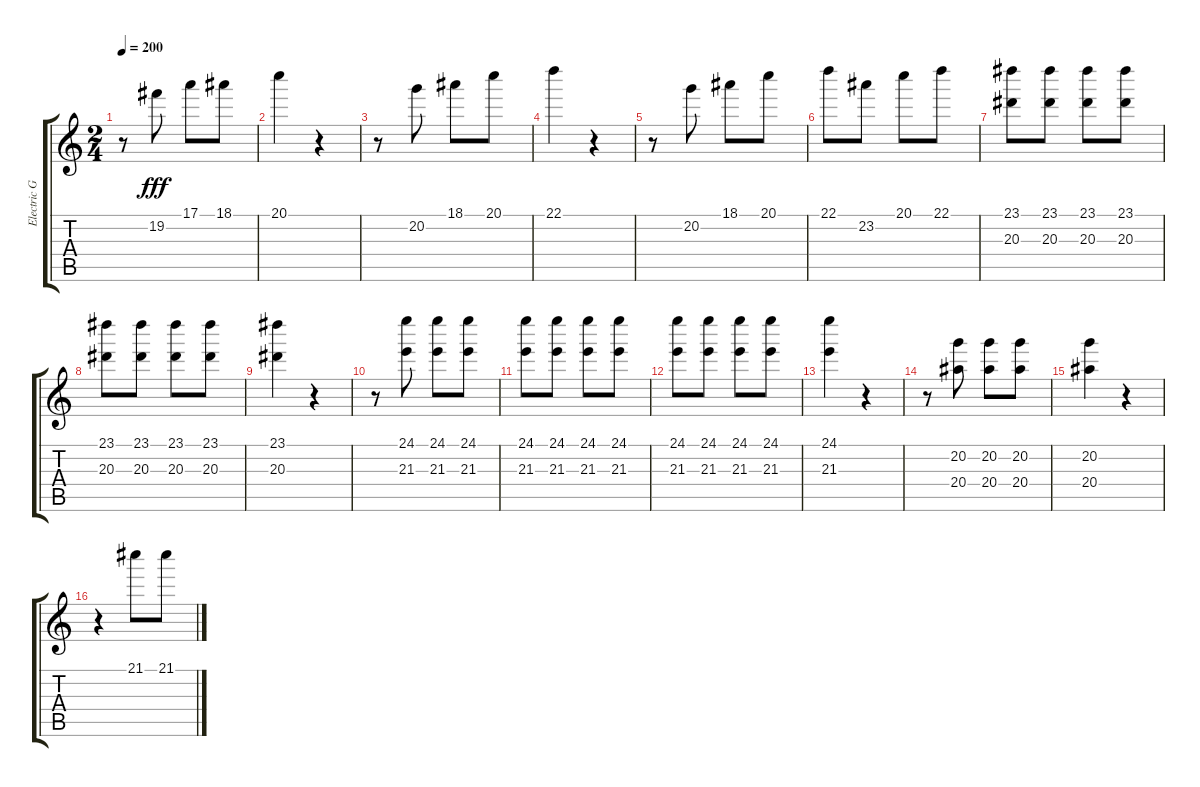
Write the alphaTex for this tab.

\track ("Electric Guitar 1" "Electric G") {instrument distortionguitar}
\staff {score tabs}
\tuning (E4 B3 G3 D3 A2 E2) {hide}
\ts (2 4)
\tempo 200
\clef g2
\ks c
r.8{dy fff} 19.2.8 17.1.8 18.1.8 |
20.1.4 r.4 |
r.8 20.2.8 18.1.8 20.1.8 |
22.1.4 r.4 |
r.8 20.2.8 18.1.8 20.1.8 |
22.1.8 23.2.8 20.1.8 22.1.8 |
(23.1 20.3).8 (23.1 20.3).8 (23.1 20.3).8 (23.1 20.3).8 |
(23.1 20.3).8 (23.1 20.3).8 (23.1 20.3).8 (23.1 20.3).8 |
(23.1 20.3).4 r.4 |
r.8 (24.1 21.3).8 (24.1 21.3).8 (24.1 21.3).8 |
(24.1 21.3).8 (24.1 21.3).8 (24.1 21.3).8 (24.1 21.3).8 |
(24.1 21.3).8 (24.1 21.3).8 (24.1 21.3).8 (24.1 21.3).8 |
(24.1 21.3).4 r.4 |
r.8 (20.2 20.4).8 (20.2 20.4).8 (20.2 20.4).8 |
(20.2 20.4).4 r.4 |
r.4 21.1.8 21.1.8
